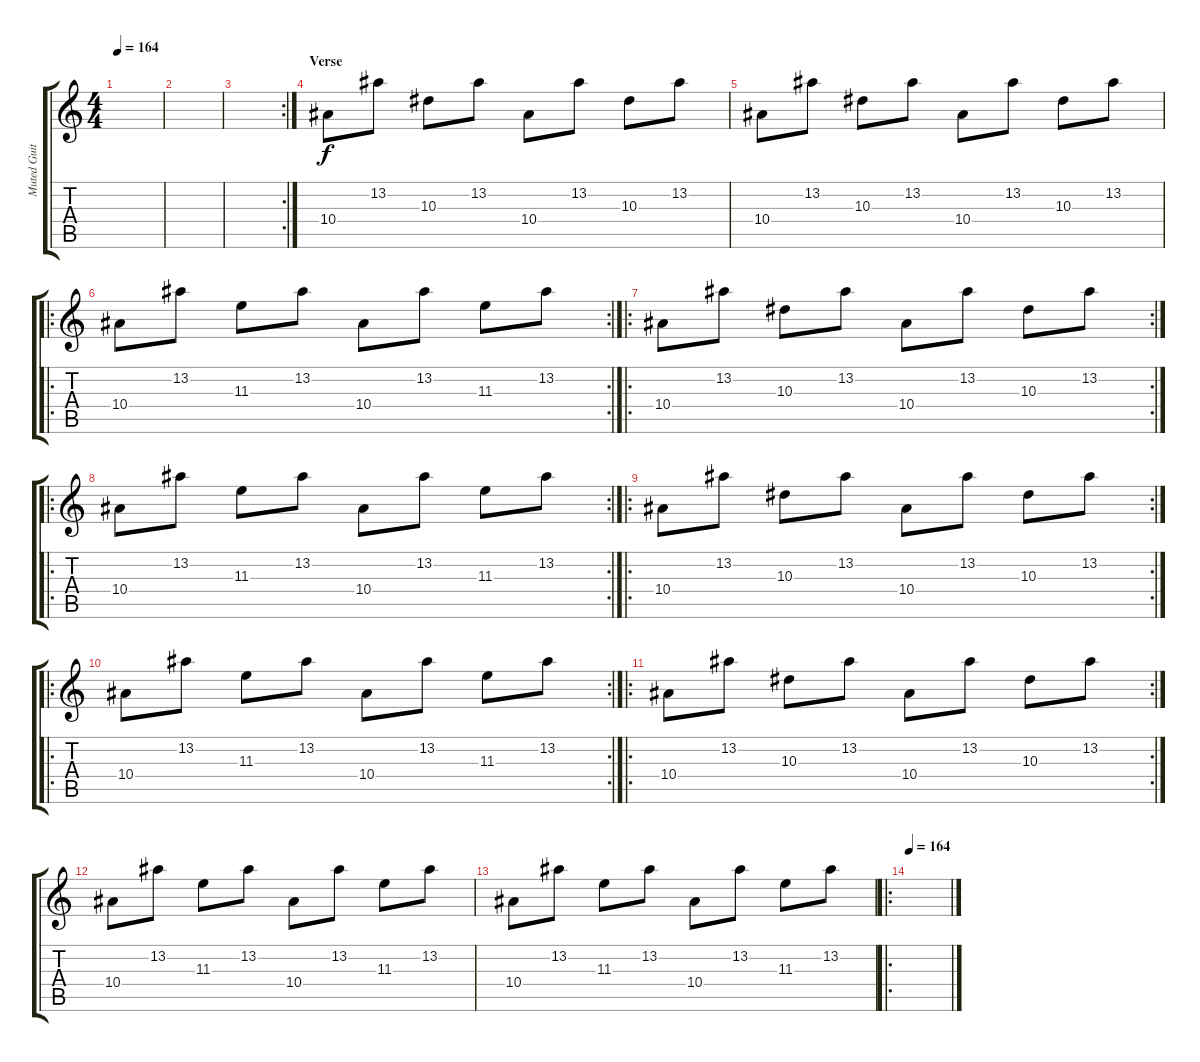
\track ("Muted Guitar (Daron)" "Muted Guit") {instrument electricguitarmuted}
\staff {score tabs}
\tuning (D4 A3 F3 C3 G2 C2) {hide}
\ts (4 4)
\tempo 164
\clef g2
\ks c
|
|
\rc 2
|
\section ("" "Verse")
10.4.8 13.2.8 10.3.8 13.2.8 10.4.8 13.2.8 10.3.8 13.2.8 |
10.4.8 13.2.8 10.3.8 13.2.8 10.4.8 13.2.8 10.3.8 13.2.8 |
\ro
\rc 2
10.4.8 13.2.8 11.3.8 13.2.8 10.4.8 13.2.8 11.3.8 13.2.8 |
\ro
\rc 2
10.4.8 13.2.8 10.3.8 13.2.8 10.4.8 13.2.8 10.3.8 13.2.8 |
\ro
\rc 2
10.4.8 13.2.8 11.3.8 13.2.8 10.4.8 13.2.8 11.3.8 13.2.8 |
\ro
\rc 2
10.4.8 13.2.8 10.3.8 13.2.8 10.4.8 13.2.8 10.3.8 13.2.8 |
\ro
\rc 2
10.4.8 13.2.8 11.3.8 13.2.8 10.4.8 13.2.8 11.3.8 13.2.8 |
\ro
\rc 2
10.4.8 13.2.8 10.3.8 13.2.8 10.4.8 13.2.8 10.3.8 13.2.8 |
10.4.8 13.2.8 11.3.8 13.2.8 10.4.8 13.2.8 11.3.8 13.2.8 |
10.4.8 13.2.8 11.3.8 13.2.8 10.4.8 13.2.8 11.3.8 13.2.8 |
\ro
\tempo 164
